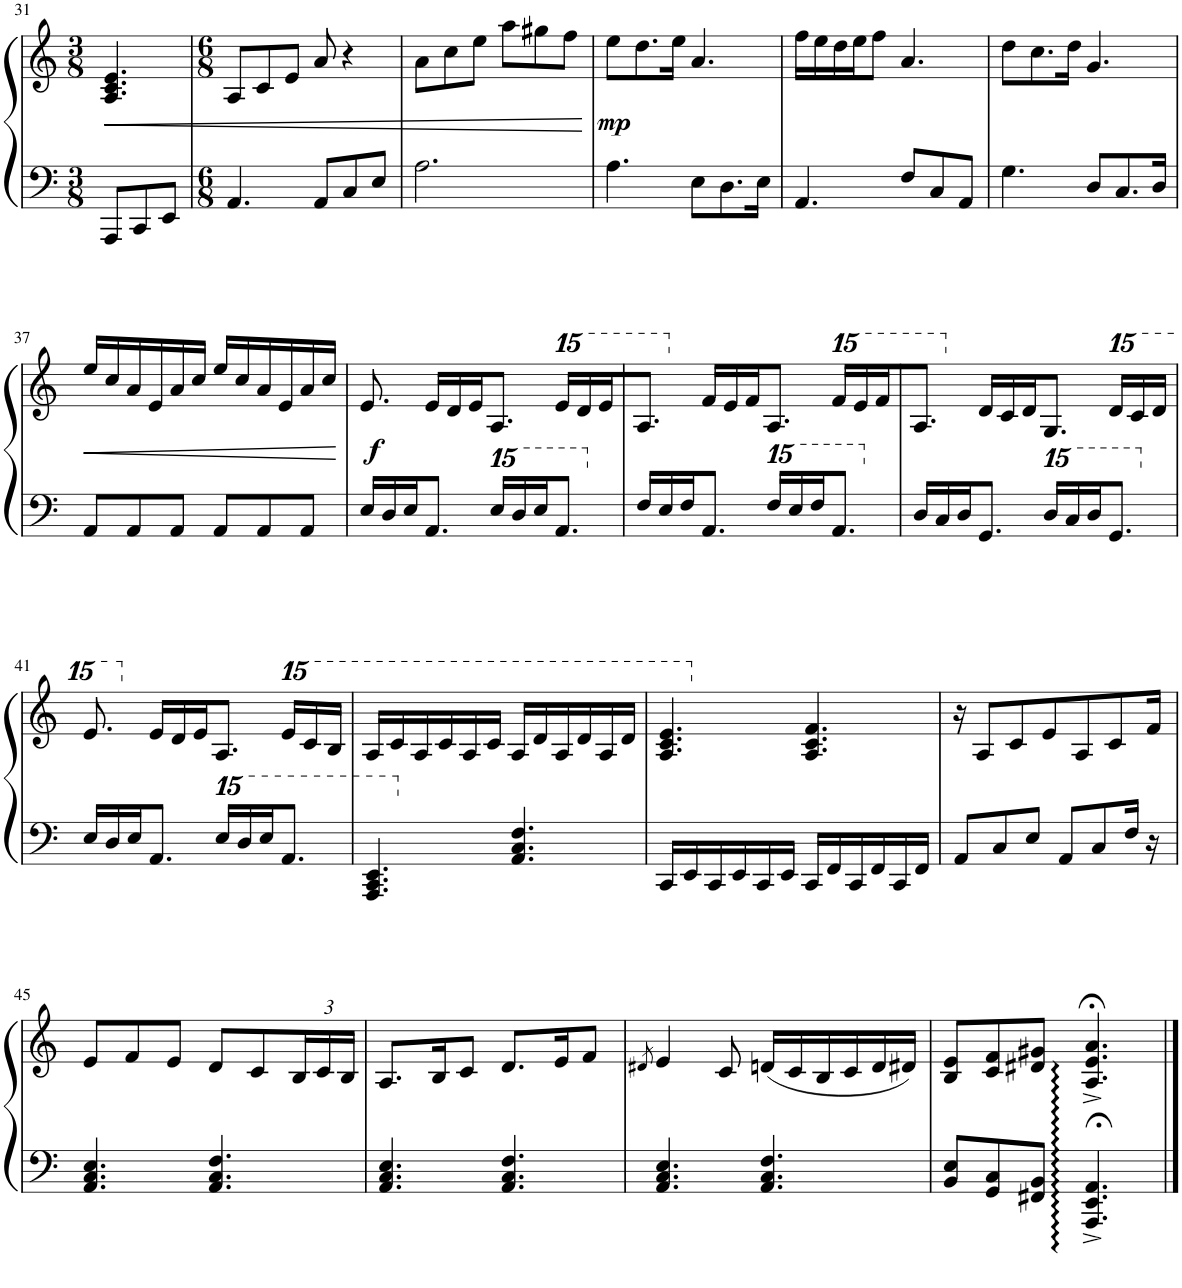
**kern	**kern	**dynam
*part1	*part1	*part1
*staff2	*staff1	*staff1/2
*I"Piano	*	*
*I'Pno.	*	*
!!LO:PB:g=z
*clefF4	*clefG2	*
*k[]	*k[]	*
*M3/8	*M3/8	*
=31	=31	=31
!	!	!LO:HP:b
8AAA/L	4.A/ 4.c/ 4.e/	<
8CC/	.	.
8EE/J	.	.
=32	=32	=32
*M6/8	*M6/8	*
4.AA/	8A/L	.
.	8c/	.
.	8e/J	.
8AA/L	8a/	.
8C/	4r	.
8E/J	.	.
=33	=33	=33
2.A\	8a\L	.
.	8cc\	.
.	8ee\J	.
.	8aa\L	.
.	8gg#X\	.
.	8ff\J	.
.	.	[
=34	=34	=34
!	!	!LO:DY:b
4.A\	8ee\L	mp
.	8.dd\	.
.	16ee\Jk	.
8E\L	4.a/	.
8.D\	.	.
16E\Jk	.	.
=35	=35	=35
4.AA/	16ff\LL	.
.	16ee\	.
.	16dd\	.
.	16ee\J	.
.	8ff\J	.
8F/L	4.a/	.
8C/	.	.
8AA/J	.	.
=36	=36	=36
4.G\	8dd\L	.
.	8.cc\	.
.	16dd\Jk	.
8D/L	4.g/	.
8.C/	.	.
16D/Jk	.	.
!!LO:LB:g=z
=37	=37	=37
!	!	!LO:HP:b
8AA/L	16ee/LL	<
.	16cc/	.
8AA/	16a/	.
.	16e/	.
8AA/J	16a/	.
.	16cc/JJ	.
8AA/L	16ee/LL	.
.	16cc/	.
8AA/	16a/	.
.	16e/	.
8AA/J	16a/	.
.	16cc/JJ	.
.	.	[
=38	=38	=38
!	!	!LO:DY:b
16E/LL	8.e/	f
16D/	.	.
16E/J	.	.
8.AA/J	16e/LL	.
.	16d/	.
.	16e/J	.
*15ma	*	*
16ee/LL	8.A/J	.
16dd/	.	.
16ee/J	.	.
*	*15ma	*
8.a/J	16eee/LL	.
.	16ddd/	.
.	16eee/J	.
=39	=39	=39
*X15ma	*	*
16F/LL	8.aa/J	.
16E/	.	.
16F/J	.	.
*	*X15ma	*
8.AA/J	16f/LL	.
.	16e/	.
.	16f/J	.
*15ma	*	*
16ff/LL	8.A/J	.
16ee/	.	.
16ff/J	.	.
*	*15ma	*
8.a/J	16fff/LL	.
.	16eee/	.
.	16fff/J	.
=40	=40	=40
*X15ma	*	*
16D/LL	8.aa/J	.
16C/	.	.
16D/J	.	.
*	*X15ma	*
8.GG/J	16d/LL	.
.	16c/	.
.	16d/J	.
*15ma	*	*
16dd/LL	8.G/J	.
16cc/	.	.
16dd/J	.	.
*	*15ma	*
8.g/J	16ddd/LL	.
.	16ccc/	.
.	16ddd/JJ	.
!!LO:LB:g=z
=41	=41	=41
*X15ma	*	*
16E/LL	8.eee/	.
16D/	.	.
16E/J	.	.
*	*X15ma	*
8.AA/J	16e/LL	.
.	16d/	.
.	16e/J	.
*15ma	*	*
16ee/LL	8.A/J	.
16dd/	.	.
16ee/J	.	.
*	*15ma	*
8.a/J	16eee/LL	.
.	16ccc/	.
.	16bb/JJ	.
=42	=42	=42
4.A/ 4.c/ 4.e/	16aa/LL	.
.	16ccc/	.
.	16aa/	.
.	16ccc/	.
.	16aa/	.
.	16ccc/JJ	.
*X15ma	*	*
4.AA/ 4.C/ 4.F/	16aa/LL	.
.	16ddd/	.
.	16aa/	.
.	16ddd/	.
.	16aa/	.
.	16ddd/JJ	.
=43	=43	=43
16CC/LL	4.aa/ 4.ccc/ 4.eee/	.
16EE/	.	.
16CC/	.	.
16EE/	.	.
16CC/	.	.
16EE/JJ	.	.
*	*X15ma	*
16CC/LL	4.A/ 4.c/ 4.f/	.
16FF/	.	.
16CC/	.	.
16FF/	.	.
16CC/	.	.
16FF/JJ	.	.
=44	=44	=44
8AA/L	16r	.
.	8A/L	.
8C/	.	.
.	8c/	.
8E/J	.	.
.	8e/	.
8AA/L	.	.
.	8A/	.
8C/	.	.
.	8c/	.
16F/Jk	.	.
16r	16f/Jk	.
!!LO:LB:g=z
=45	=45	=45
4.AA/ 4.C/ 4.E/	8e/L	.
.	8f/	.
.	8e/J	.
4.AA/ 4.C/ 4.F/	8d/L	.
.	8c/	.
*	*Xbrackettup	*
.	24B/L	.
.	24c/	.
.	24B/JJ	.
=46	=46	=46
4.AA/ 4.C/ 4.E/	8.A/L	.
.	16B/K	.
.	8c/J	.
4.AA/ 4.C/ 4.F/	8.d/L	.
.	16e/K	.
.	8f/J	.
=47	=47	=47
.	8qd#X/	.
4.AA/ 4.C/ 4.E/	4e/	.
.	8c/	.
4.AA/ 4.C/ 4.F/	(16dn/LL	.
.	16c/	.
.	16B/	.
.	16c/	.
.	16d/	.
.	16d#X/JJ)	.
=48	=48	=48
8BB/ 8E/L	8B/ 8e/L	.
8GG/ 8C/	8c/ 8f/	.
8FF#X/ 8BB/J	8d#X/ 8g#X/J	.
4.AAA/::;<^ 4.EE/::;<^ 4.AA/::;<^	4.A/::;<^ 4.e/::;<^ 4.a/::;<^	.
==	==	==
*-	*-	*-
